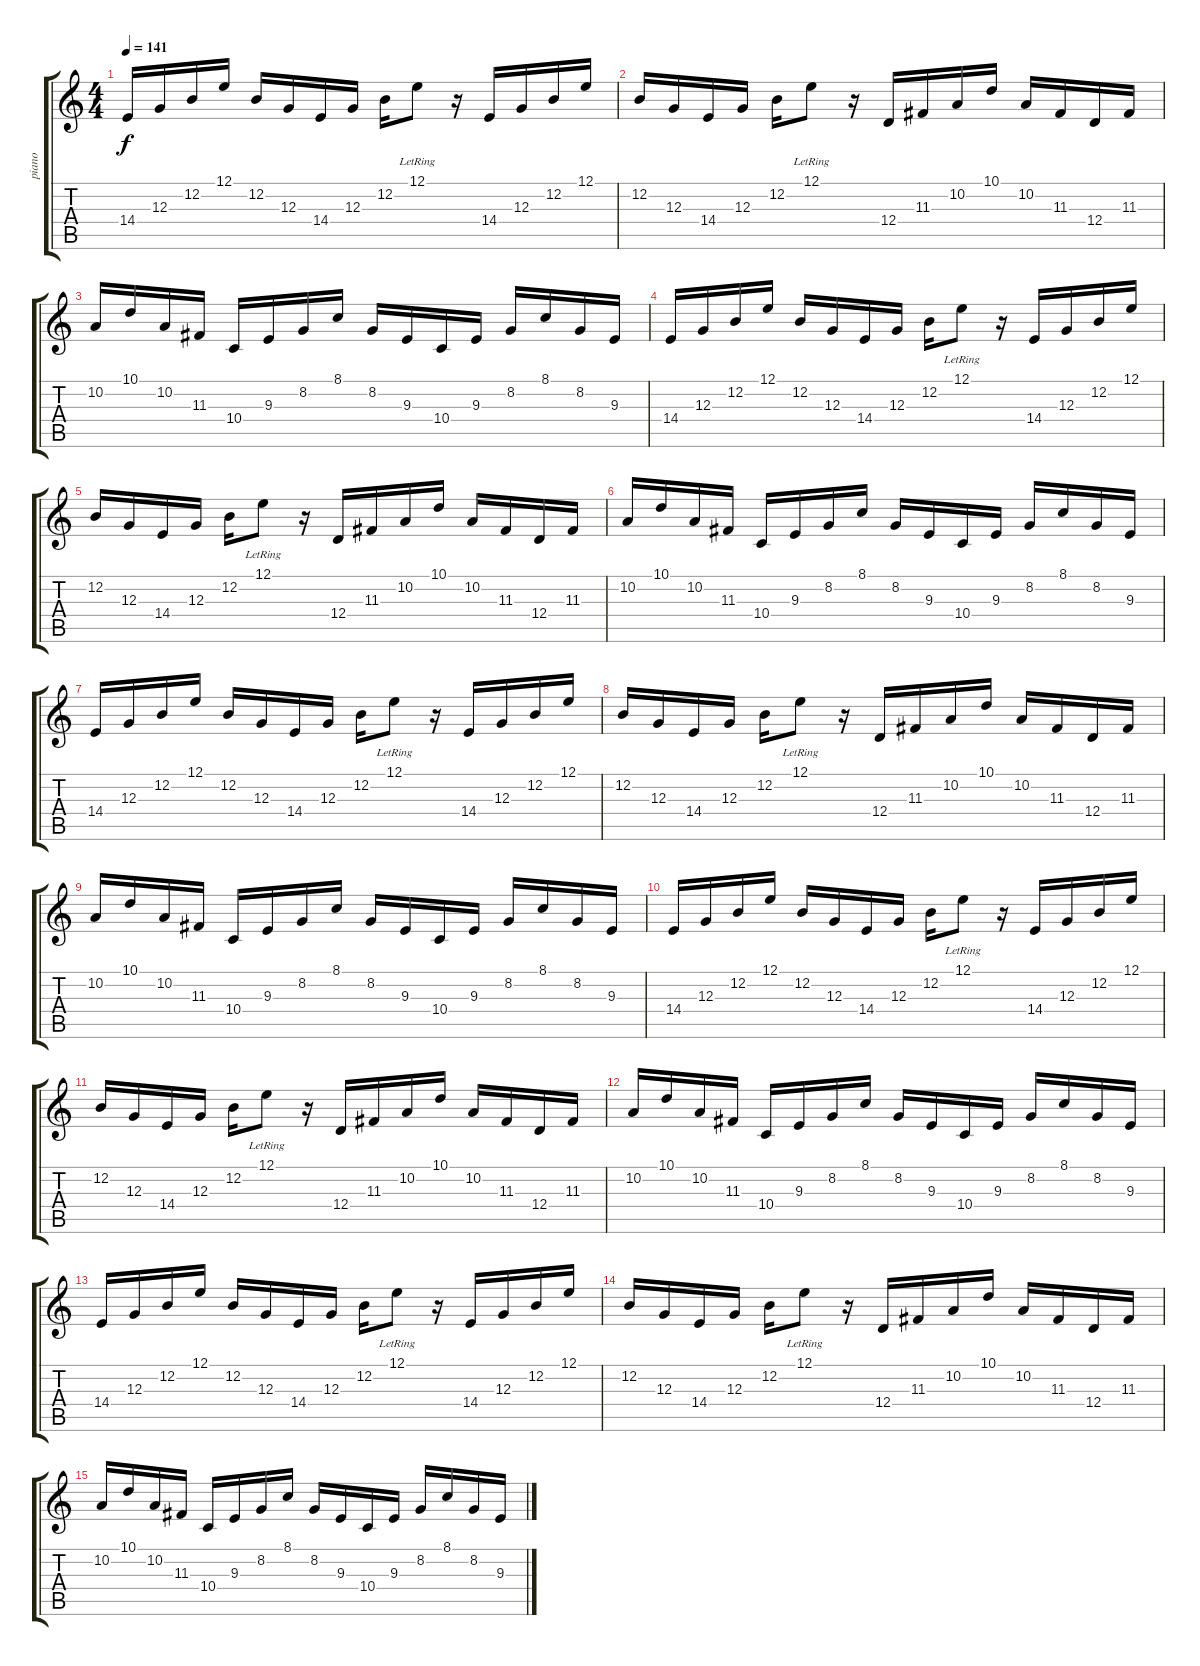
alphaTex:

\track ("piano" "piano") {instrument acousticgrandpiano}
\staff {score tabs}
\tuning (E4 B3 G3 D3 A2 E2) {hide}
\ts (4 4)
\tempo 141
\clef g2
\ks c
14.4.16{dy f} 12.3.16 12.2.16 12.1.16 12.2.16 12.3.16 14.4.16 12.3.16 12.2.16 12.1{lr}.8 r.16 14.4.16 12.3.16 12.2.16 12.1.16 |
12.2.16 12.3.16 14.4.16 12.3.16 12.2.16 12.1{lr}.8 r.16 12.4.16 11.3.16 10.2.16 10.1.16 10.2.16 11.3.16 12.4.16 11.3.16 |
10.2.16 10.1.16 10.2.16 11.3.16 10.4.16 9.3.16 8.2.16 8.1.16 8.2.16 9.3.16 10.4.16 9.3.16 8.2.16 8.1.16 8.2.16 9.3.16 |
14.4.16 12.3.16 12.2.16 12.1.16 12.2.16 12.3.16 14.4.16 12.3.16 12.2.16 12.1{lr}.8 r.16 14.4.16 12.3.16 12.2.16 12.1.16 |
12.2.16 12.3.16 14.4.16 12.3.16 12.2.16 12.1{lr}.8 r.16 12.4.16 11.3.16 10.2.16 10.1.16 10.2.16 11.3.16 12.4.16 11.3.16 |
10.2.16 10.1.16 10.2.16 11.3.16 10.4.16 9.3.16 8.2.16 8.1.16 8.2.16 9.3.16 10.4.16 9.3.16 8.2.16 8.1.16 8.2.16 9.3.16 |
14.4.16 12.3.16 12.2.16 12.1.16 12.2.16 12.3.16 14.4.16 12.3.16 12.2.16 12.1{lr}.8 r.16 14.4.16 12.3.16 12.2.16 12.1.16 |
12.2.16 12.3.16 14.4.16 12.3.16 12.2.16 12.1{lr}.8 r.16 12.4.16 11.3.16 10.2.16 10.1.16 10.2.16 11.3.16 12.4.16 11.3.16 |
10.2.16 10.1.16 10.2.16 11.3.16 10.4.16 9.3.16 8.2.16 8.1.16 8.2.16 9.3.16 10.4.16 9.3.16 8.2.16 8.1.16 8.2.16 9.3.16 |
14.4.16 12.3.16 12.2.16 12.1.16 12.2.16 12.3.16 14.4.16 12.3.16 12.2.16 12.1{lr}.8 r.16 14.4.16 12.3.16 12.2.16 12.1.16 |
12.2.16 12.3.16 14.4.16 12.3.16 12.2.16 12.1{lr}.8 r.16 12.4.16 11.3.16 10.2.16 10.1.16 10.2.16 11.3.16 12.4.16 11.3.16 |
10.2.16 10.1.16 10.2.16 11.3.16 10.4.16 9.3.16 8.2.16 8.1.16 8.2.16 9.3.16 10.4.16 9.3.16 8.2.16 8.1.16 8.2.16 9.3.16 |
14.4.16 12.3.16 12.2.16 12.1.16 12.2.16 12.3.16 14.4.16 12.3.16 12.2.16 12.1{lr}.8 r.16 14.4.16 12.3.16 12.2.16 12.1.16 |
12.2.16 12.3.16 14.4.16 12.3.16 12.2.16 12.1{lr}.8 r.16 12.4.16 11.3.16 10.2.16 10.1.16 10.2.16 11.3.16 12.4.16 11.3.16 |
10.2.16 10.1.16 10.2.16 11.3.16 10.4.16 9.3.16 8.2.16 8.1.16 8.2.16 9.3.16 10.4.16 9.3.16 8.2.16 8.1.16 8.2.16 9.3.16
